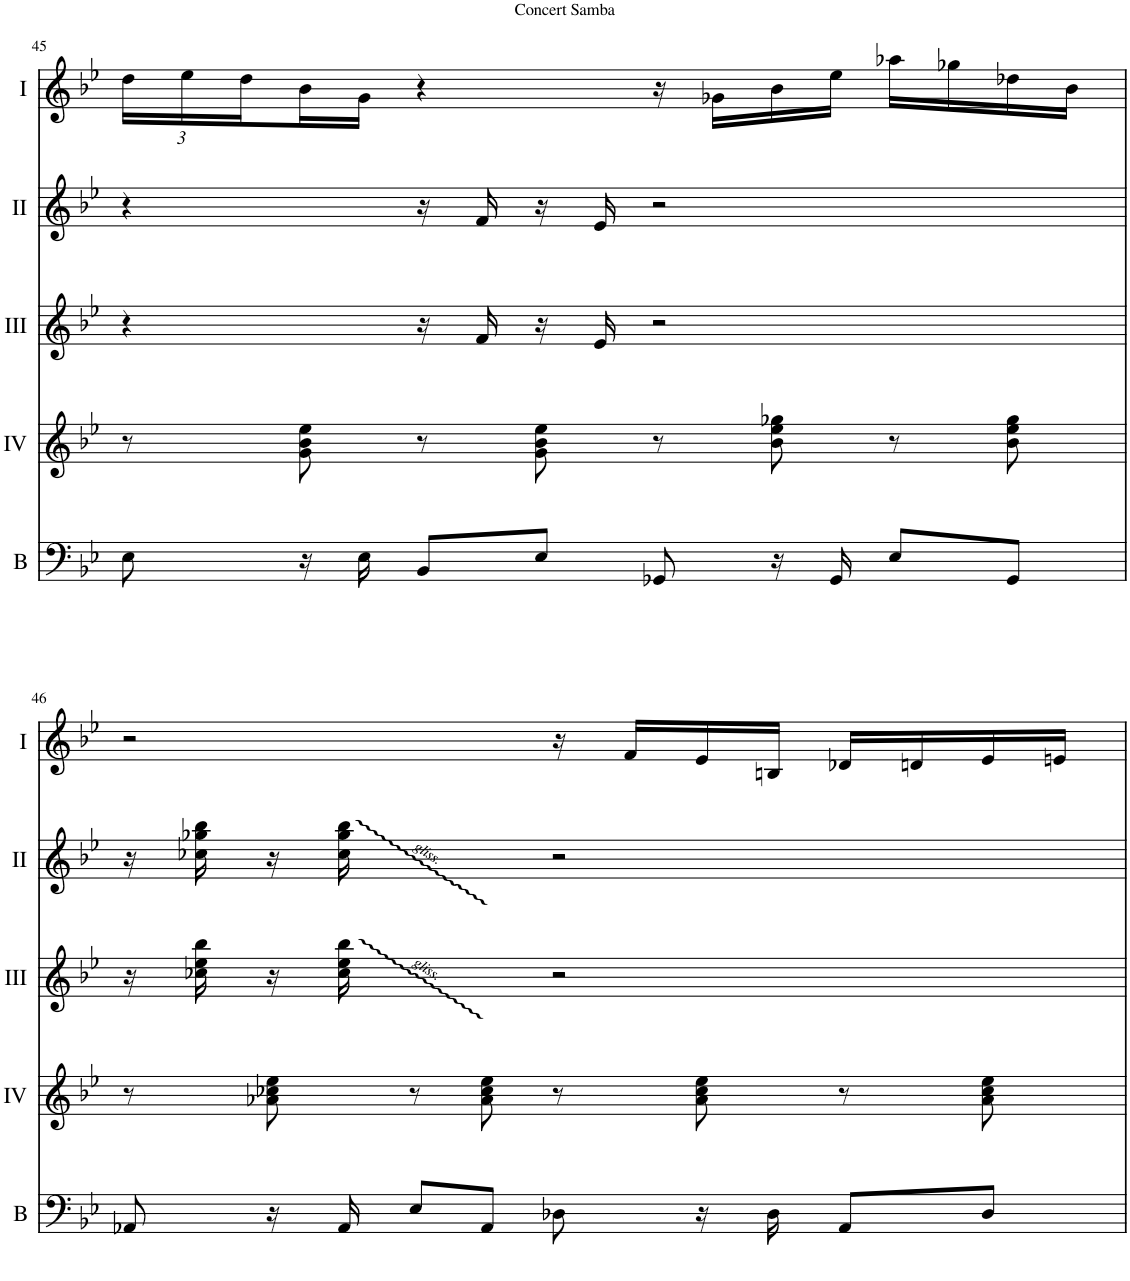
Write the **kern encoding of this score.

**kern	**kern	**kern	**kern	**kern
*part5	*part4	*part3	*part2	*part1
*staff5	*staff4	*staff3	*staff2	*staff1
*I"Bass	*I"Acc. 4	*I"Acc. 3	*I"Acc. 2	*I"Acc. 1
*I'B	*	*	*	*
!!LO:PB:g=z
*clefF4	*clefG2	*clefG2	*clefG2	*clefG2
*Trd7c12	*Trd7c12	*Trd7c12	*Trd7c12	*Trd7c12
*k[b-e-]	*k[b-e-]	*k[b-e-]	*k[b-e-]	*k[b-e-]
*M4/4	*M4/4	*M4/4	*M4/4	*M4/4
*met(c)	*met(c)	*met(c)	*met(c)	*met(c)
*	*	*	*	*Xbrackettup
=45	=45	=45	=45	=45
8E-\	8r	4r	4r	24ddd\LL
.	.	.	.	24eee-\
.	.	.	.	24ddd\
16r	8g\ 8b-\ 8ee-\	.	.	16bb-\
16E-\	.	.	.	16gg\JJ
8BB-/L	8r	16r	16r	4r
.	.	16ff/	16ff/	.
8E-/J	8g\ 8b-\ 8ee-\	16r	16r	.
.	.	16ee-/	16ee-/	.
8GG-X/	8r	2r	2r	16r
.	.	.	.	16gg-X\LL
16r	8b-\ 8ee-\ 8gg-X\	.	.	16bb-\
16GG-/	.	.	.	16eee-\JJ
8E-/L	8r	.	.	16aaa-X\LL
.	.	.	.	16ggg-X\
8GG-/J	8b-\ 8ee-\ 8gg-\	.	.	16ddd-X\
.	.	.	.	16bb-\JJ
!!LO:LB:g=z
=46	=46	=46	=46	=46
8AA-X/	8r	16r	16r	2r
.	.	16ccc-X\ 16eee-\ 16bbb-\	16ccc-X\ 16ggg-X\ 16bbb-\	.
16r	8a-X\ 8cc-X\ 8ee-\	16r	16r	.
16AA-/	.	16ccc-\ 16eee-\ 16bbb-\	16ccc-\ 16ggg-\ 16bbb-\	.
8E-/L	8r	8ryy	8ryy	.
8AA-/J	8a-\ 8cc-\ 8ee-\	8b-	8b-	.
8D-X\	8r	2r	2r	16r
.	.	.	.	16ff/LL
16r	8a-\ 8cc-\ 8ee-\	.	.	16ee-/
16D-\	.	.	.	16bn/JJ
8AA-/L	8r	.	.	16dd-X/LL
.	.	.	.	16ddn/
8D-/J	8a-\ 8cc-\ 8ee-\	.	.	16ee-/
.	.	.	.	16een/JJ
=	=	=	=	=
*-	*-	*-	*-	*-
